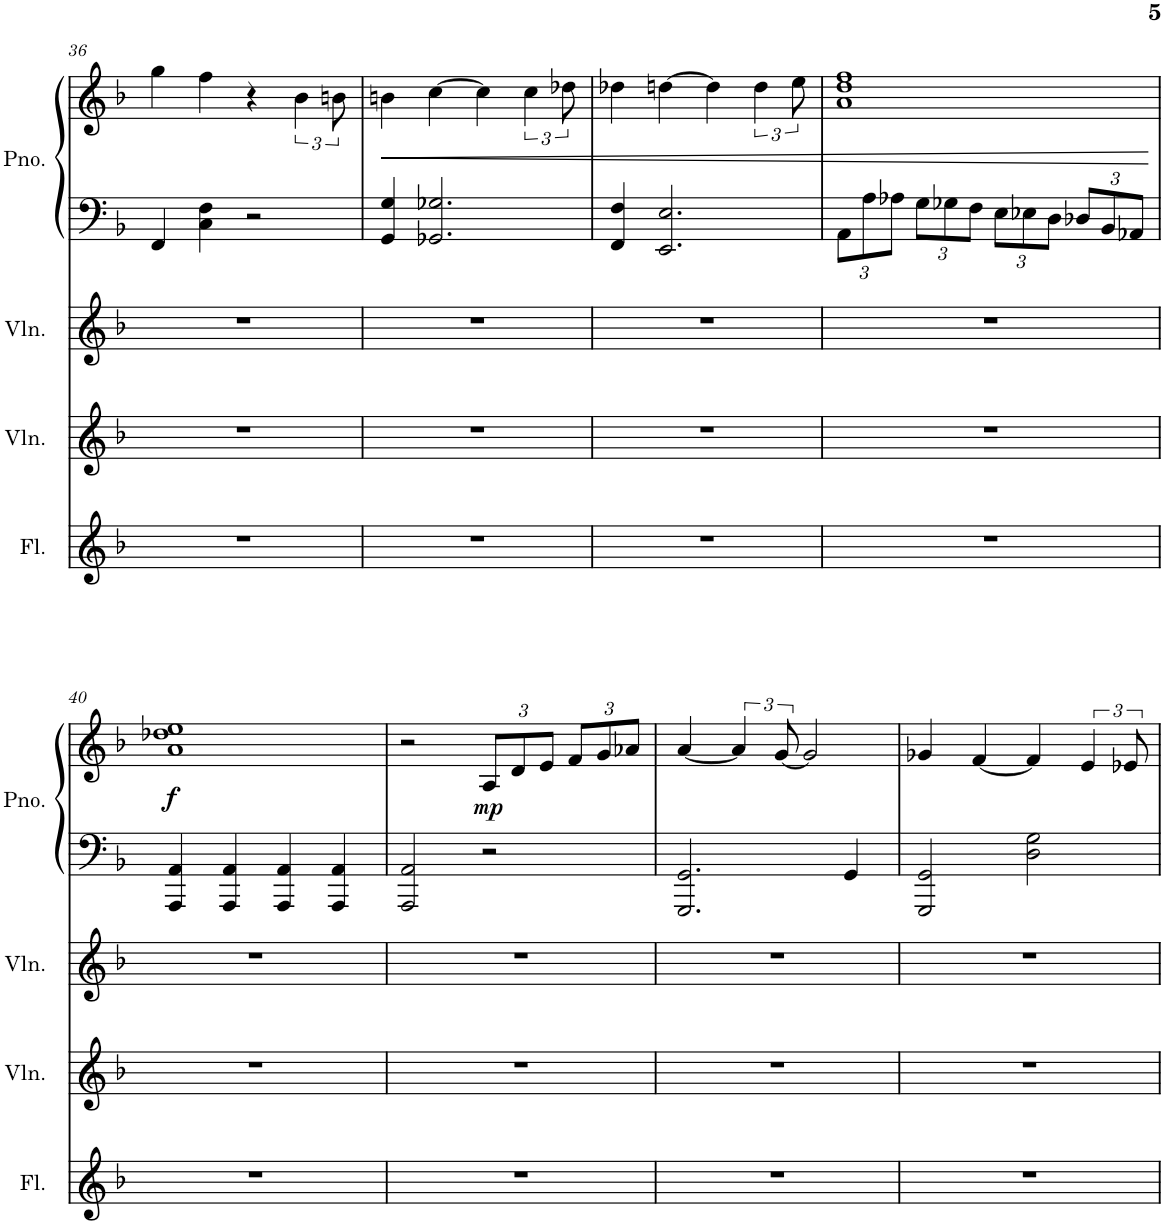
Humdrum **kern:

**kern	**kern	**kern	**kern	**kern	**dynam
*part4	*part3	*part2	*part1	*part1	*part1
*staff5	*staff4	*staff3	*staff2	*staff1	*staff1/2
*I"Flute	*I"Violin	*I"Violin	*I"Piano	*	*
*I'Fl.	*I'Vln.	*I'Vln.	*I'Pno.	*	*
!!LO:PB:g=z
*clefG2	*clefG2	*clefG2	*clefF4	*clefG2	*
*k[b-]	*k[b-]	*k[b-]	*k[b-]	*k[b-]	*
*M4/4	*M4/4	*M4/4	*M4/4	*M4/4	*
=36	=36	=36	=36	=36	=36
1r	1r	1r	4FF/	4gg\	.
.	.	.	4C\ 4F\	4ff\	.
.	.	.	2r	4r	.
.	.	.	.	6b-\	.
.	.	.	.	12bn\	.
=37	=37	=37	=37	=37	=37
!	!	!	!	!	!LO:HP:b
1r	1r	1r	4GG/ 4G/	4bn\	<
.	.	.	2.GG-X/ 2.G-X/	[4cc\	.
.	.	.	.	4cc\]	.
.	.	.	.	6cc\	.
.	.	.	.	12dd-X\	.
=38	=38	=38	=38	=38	=38
1r	1r	1r	4FF/ 4F/	4dd-X\	.
.	.	.	2.EE/ 2.E/	[4ddn\	.
.	.	.	.	4dd\]	.
.	.	.	.	6dd\	.
.	.	.	.	12ee\	.
=39	=39	=39	=39	=39	=39
*	*	*	*Xbrackettup	*	*
1r	1r	1r	12AA\L	1a 1dd 1ff	.
.	.	.	12A\	.	.
.	.	.	12A-X\J	.	.
.	.	.	12G\L	.	.
.	.	.	12G-X\	.	.
.	.	.	12F\J	.	.
.	.	.	12E\L	.	.
.	.	.	12E-X\	.	.
.	.	.	12D\J	.	.
.	.	.	12D-X/L	.	.
.	.	.	12BB-/	.	.
.	.	.	12AA-X/J	.	.
.	.	.	.	.	[
!!LO:LB:g=z
=40	=40	=40	=40	=40	=40
!	!	!	!	!	!LO:DY:b
1r	1r	1r	4AAA/ 4AA/	1a 1dd-X 1ee	f
.	.	.	4AAA/ 4AA/	.	.
.	.	.	4AAA/ 4AA/	.	.
.	.	.	4AAA/ 4AA/	.	.
=41	=41	=41	=41	=41	=41
1r	1r	1r	2AAA/ 2AA/	2r	.
*	*	*	*	*Xbrackettup	*
!	!	!	!	!	!LO:DY:b
.	.	.	2r	12A/L	mp
.	.	.	.	12d/	.
.	.	.	.	12e/J	.
.	.	.	.	12f/L	.
.	.	.	.	12g/	.
.	.	.	.	12a-X/J	.
=42	=42	=42	=42	=42	=42
1r	1r	1r	2.GGG/ 2.GG/	[4a/	.
*	*	*	*	*brackettup	*
.	.	.	.	6a/]	.
.	.	.	.	[12g/	.
.	.	.	.	2g/]	.
.	.	.	4GG/	.	.
=43	=43	=43	=43	=43	=43
1r	1r	1r	2GGG/ 2GG/	4g-X/	.
.	.	.	.	[4f/	.
.	.	.	2D\ 2G\	4f/]	.
.	.	.	.	6e/	.
.	.	.	.	12e-X/	.
=	=	=	=	=	=
*-	*-	*-	*-	*-	*-
